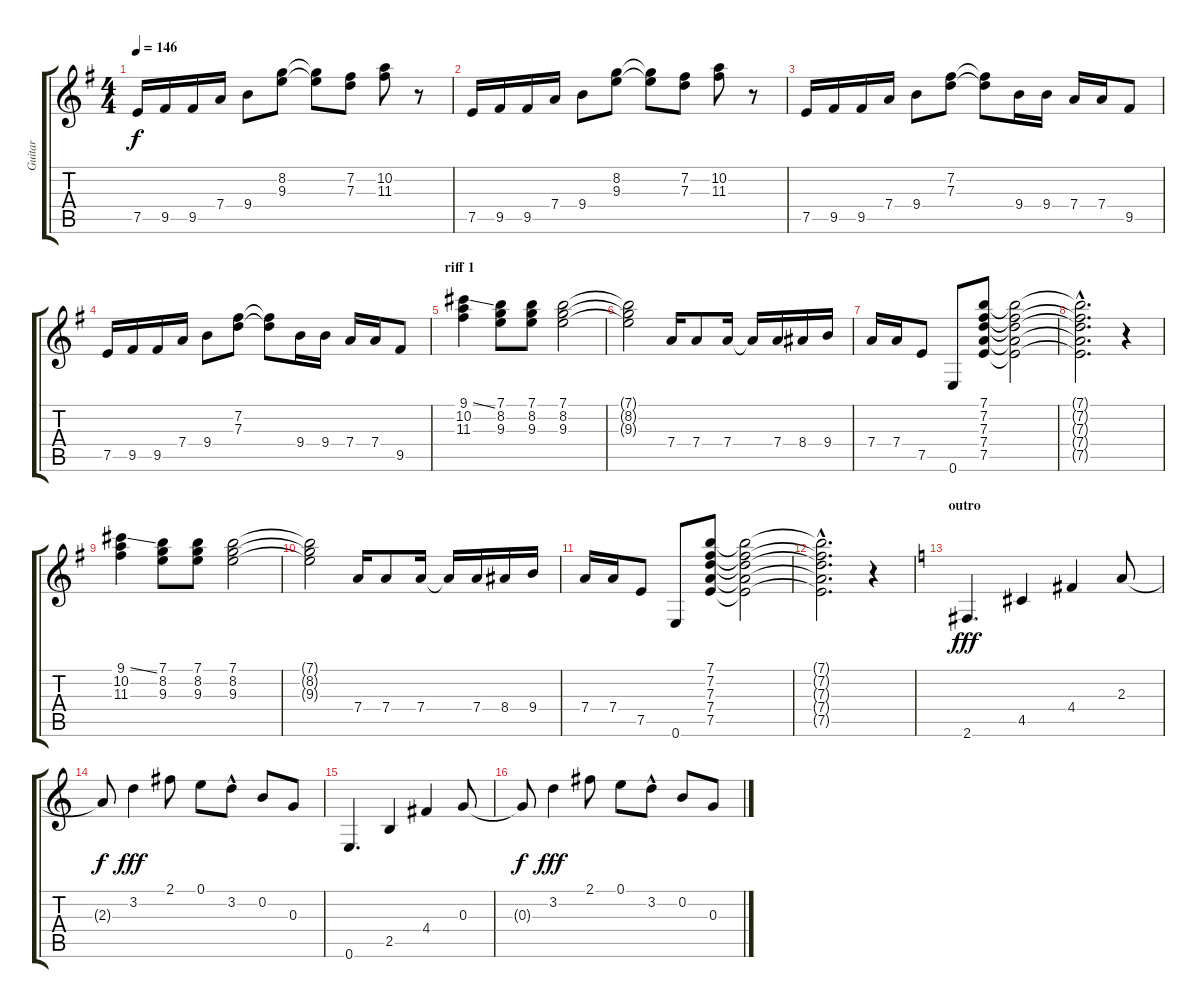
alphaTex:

\track ("Guitar" "Guitar") {instrument distortionguitar}
\staff {score tabs}
\tuning (E4 B3 G3 D3 A2 E2) {hide}
\ts (4 4)
\tempo 146
\clef g2
\ks g
7.5.16{dy f} 9.5.16 9.5.16 7.4.16 9.4.8 (8.2 9.3).8 (8.2{t} 9.3{t}).8 (7.2 7.3).8 (10.2 11.3).8 r.8 |
7.5.16 9.5.16 9.5.16 7.4.16 9.4.8 (8.2 9.3).8 (8.2{t} 9.3{t}).8 (7.2 7.3).8 (10.2 11.3).8 r.8 |
7.5.16 9.5.16 9.5.16 7.4.16 9.4.8 (7.2 7.3).8 (7.2{t} 7.3{t}).8 9.4.16 9.4.16 7.4.16 7.4.16 9.5.8 |
7.5.16 9.5.16 9.5.16 7.4.16 9.4.8 (7.2 7.3).8 (7.2{t} 7.3{t}).8 9.4.16 9.4.16 7.4.16 7.4.16 9.5.8 |
\section ("" "riff 1")
(9.1{ss} 10.2 11.3).4{instrument overdrivenguitar} (7.1 8.2 9.3).8 (7.1 8.2 9.3).8 (7.1 8.2 9.3).2 |
(7.1{t} 8.2{t} 9.3{t}).2 7.4.16 7.4.8 7.4.16 7.4{t}.16 7.4.16 8.4.16 9.4.16 |
7.4.16 7.4.16 7.5.8 0.6.8 (7.1 7.2 7.3 7.4 7.5).8 (7.1{t} 7.2{t} 7.3{t} 7.4{t} 7.5{t}).2 |
(7.1{hac t} 7.2{hac t} 7.3{hac t} 7.4{hac t} 7.5{hac t}).2{d} r.4 |
(9.1{ss} 10.2 11.3).4 (7.1 8.2 9.3).8 (7.1 8.2 9.3).8 (7.1 8.2 9.3).2 |
(7.1{t} 8.2{t} 9.3{t}).2 7.4.16 7.4.8 7.4.16 7.4{t}.16 7.4.16 8.4.16 9.4.16 |
7.4.16 7.4.16 7.5.8 0.6.8 (7.1 7.2 7.3 7.4 7.5).8 (7.1{t} 7.2{t} 7.3{t} 7.4{t} 7.5{t}).2 |
(7.1{hac t} 7.2{hac t} 7.3{hac t} 7.4{hac t} 7.5{hac t}).2{d} r.4 |
\section ("" "outro")
\ks c
2.6.4{d dy fff instrument distortionguitar} 4.5.4 4.4.4 2.3.8 |
2.3{t}.8{dy f} 3.2.4{dy fff} 2.1.8 0.1.8 3.2{hac}.8 0.2.8 0.3.8 |
0.6.4{d} 2.5.4 4.4.4 0.3.8 |
0.3{t}.8{dy f} 3.2.4{dy fff} 2.1.8 0.1.8 3.2{hac}.8 0.2.8 0.3.8
